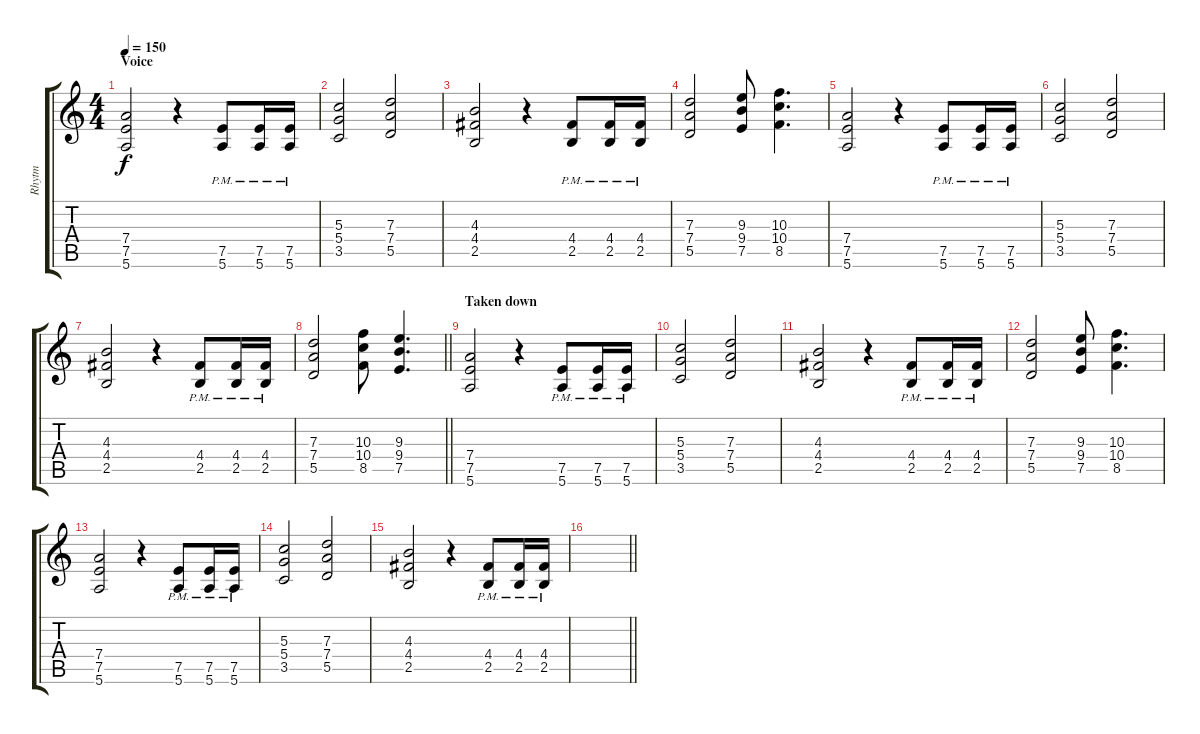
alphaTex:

\track ("Rhytm" "Rhytm") {instrument distortionguitar}
\staff {score tabs}
\tuning (E4 B3 G3 D3 A2 E2) {hide}
\ts (4 4)
\section ("" "Voice")
\tempo 150
\clef g2
\ks c
(7.4 7.5 5.6).2{dy f} r.4 (7.5{pm} 5.6{pm}).8 (7.5{pm} 5.6{pm}).16 (7.5{pm} 5.6{pm}).16 |
(5.3 5.4 3.5).2 (7.3 7.4 5.5).2 |
(4.3 4.4 2.5).2 r.4 (4.4{pm} 2.5{pm}).8 (4.4{pm} 2.5{pm}).16 (4.4{pm} 2.5{pm}).16 |
(7.3 7.4 5.5).2 (9.3 9.4 7.5).8 (10.3 10.4 8.5).4{d} |
(7.4 7.5 5.6).2 r.4 (7.5{pm} 5.6{pm}).8 (7.5{pm} 5.6{pm}).16 (7.5{pm} 5.6{pm}).16 |
(5.3 5.4 3.5).2 (7.3 7.4 5.5).2 |
(4.3 4.4 2.5).2 r.4 (4.4{pm} 2.5{pm}).8 (4.4{pm} 2.5{pm}).16 (4.4{pm} 2.5{pm}).16 |
\barLineRight lightlight
(7.3 7.4 5.5).2 (10.3 10.4 8.5).8 (9.3 9.4 7.5).4{d} |
\section ("" "Taken down")
(7.4 7.5 5.6).2 r.4 (7.5{pm} 5.6{pm}).8 (7.5{pm} 5.6{pm}).16 (7.5{pm} 5.6{pm}).16 |
(5.3 5.4 3.5).2 (7.3 7.4 5.5).2 |
(4.3 4.4 2.5).2 r.4 (4.4{pm} 2.5{pm}).8 (4.4{pm} 2.5{pm}).16 (4.4{pm} 2.5{pm}).16 |
(7.3 7.4 5.5).2 (9.3 9.4 7.5).8 (10.3 10.4 8.5).4{d} |
(7.4 7.5 5.6).2 r.4 (7.5{pm} 5.6{pm}).8 (7.5{pm} 5.6{pm}).16 (7.5{pm} 5.6{pm}).16 |
(5.3 5.4 3.5).2 (7.3 7.4 5.5).2 |
(4.3 4.4 2.5).2 r.4 (4.4{pm} 2.5{pm}).8 (4.4{pm} 2.5{pm}).16 (4.4{pm} 2.5{pm}).16 |
\barLineRight lightlight
